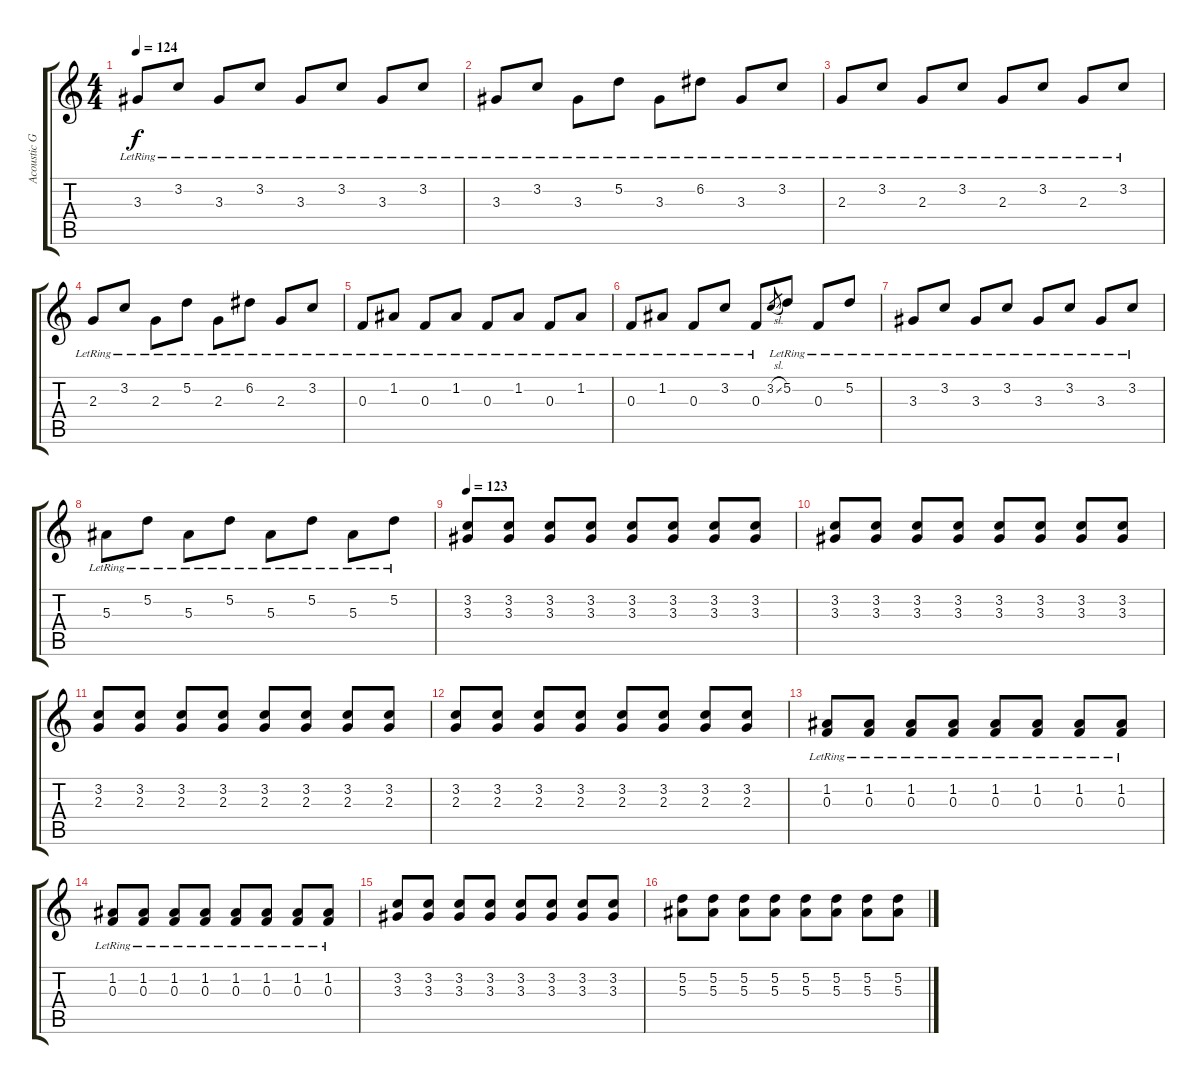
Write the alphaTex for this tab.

\track ("Acoustic Guitar 2" "Acoustic G") {instrument acousticguitarsteel}
\staff {score tabs}
\tuning (D4 A3 F3 C3 G2 C2) {hide}
\ts (4 4)
\tempo 124
\clef g2
\ks c
3.3{lr}.8{dy f instrument acousticguitarsteel} 3.2{lr}.8 3.3{lr}.8 3.2{lr}.8 3.3{lr}.8 3.2{lr}.8 3.3{lr}.8 3.2{lr}.8 |
3.3{lr}.8 3.2{lr}.8 3.3{lr}.8 5.2{lr}.8 3.3{lr}.8 6.2{lr}.8 3.3{lr}.8 3.2{lr}.8 |
2.3{lr}.8 3.2{lr}.8 2.3{lr}.8 3.2{lr}.8 2.3{lr}.8 3.2{lr}.8 2.3{lr}.8 3.2{lr}.8 |
2.3{lr}.8 3.2{lr}.8 2.3{lr}.8 5.2{lr}.8 2.3{lr}.8 6.2{lr}.8 2.3{lr}.8 3.2{lr}.8 |
0.3{lr}.8 1.2{lr}.8 0.3{lr}.8 1.2{lr}.8 0.3{lr}.8 1.2{lr}.8 0.3{lr}.8 1.2{lr}.8 |
0.3{lr}.8 1.2{lr}.8 0.3{lr}.8 3.2{lr}.8 0.3{lr}.8 3.2{sl}.8{gr} 5.2{lr}.8 0.3{lr}.8 5.2{lr}.8 |
3.3{lr}.8 3.2{lr}.8 3.3{lr}.8 3.2{lr}.8 3.3{lr}.8 3.2{lr}.8 3.3{lr}.8 3.2{lr}.8 |
5.3{lr}.8 5.2{lr}.8 5.3{lr}.8 5.2{lr}.8 5.3{lr}.8 5.2{lr}.8 5.3{lr}.8 5.2{lr}.8 |
\tempo 123
(3.2 3.3).8{volume 11 instrument distortionguitar} (3.2 3.3).8 (3.2 3.3).8 (3.2 3.3).8 (3.2 3.3).8 (3.2 3.3).8 (3.2 3.3).8 (3.2 3.3).8 |
(3.2 3.3).8 (3.2 3.3).8 (3.2 3.3).8 (3.2 3.3).8 (3.2 3.3).8 (3.2 3.3).8 (3.2 3.3).8 (3.2 3.3).8 |
(3.2 2.3).8 (3.2 2.3).8 (3.2 2.3).8 (3.2 2.3).8 (3.2 2.3).8 (3.2 2.3).8 (3.2 2.3).8 (3.2 2.3).8 |
(3.2 2.3).8 (3.2 2.3).8 (3.2 2.3).8 (3.2 2.3).8 (3.2 2.3).8 (3.2 2.3).8 (3.2 2.3).8 (3.2 2.3).8 |
(1.2 0.3{lr}).8 (1.2{lr} 0.3).8 (1.2 0.3{lr}).8 (1.2{lr} 0.3).8 (1.2 0.3{lr}).8 (1.2{lr} 0.3).8 (1.2 0.3{lr}).8 (1.2{lr} 0.3).8 |
(1.2 0.3{lr}).8 (1.2{lr} 0.3).8 (1.2 0.3{lr}).8 (1.2{lr} 0.3).8 (1.2 0.3{lr}).8 (1.2{lr} 0.3).8 (1.2 0.3{lr}).8 (1.2{lr} 0.3).8 |
(3.2 3.3).8 (3.2 3.3).8 (3.2 3.3).8 (3.2 3.3).8 (3.2 3.3).8 (3.2 3.3).8 (3.2 3.3).8 (3.2 3.3).8 |
(5.2 5.3).8 (5.2 5.3).8 (5.2 5.3).8 (5.2 5.3).8 (5.2 5.3).8 (5.2 5.3).8 (5.2 5.3).8 (5.2 5.3).8
